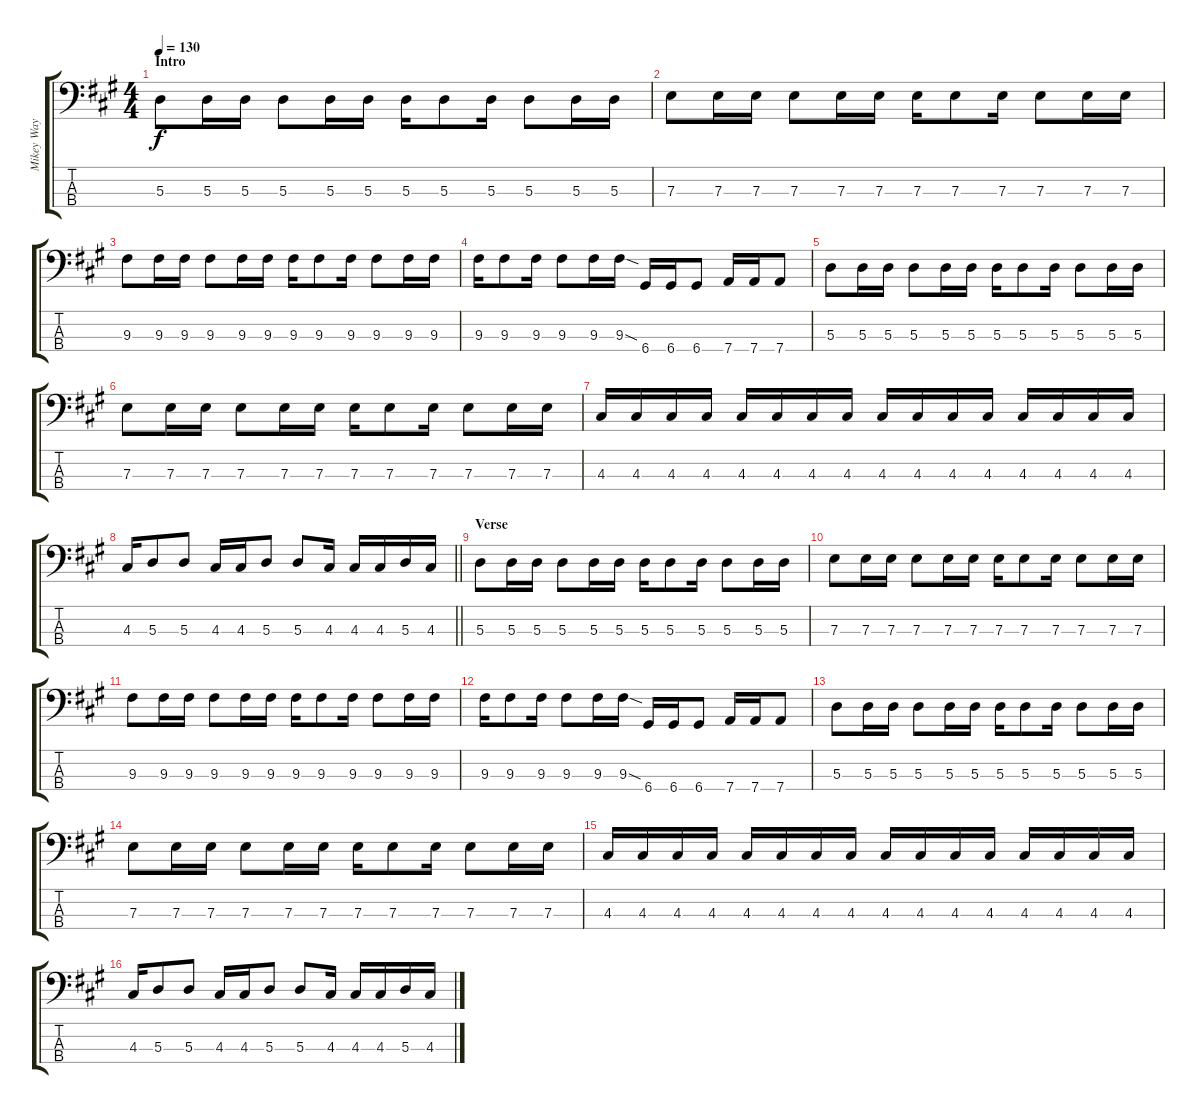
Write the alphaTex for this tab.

\track ("Mikey Way" "Mikey Way") {instrument electricbasspick}
\staff {score tabs}
\tuning (G2 D2 A1 D1) {hide}
\ts (4 4)
\section ("" "Intro")
\tempo 130
\clef f4
\ks a
5.3.8{dy f instrument electricbasspick} 5.3.16 5.3.16 5.3.8 5.3.16 5.3.16 5.3.16 5.3.8 5.3.16 5.3.8 5.3.16 5.3.16 |
7.3.8 7.3.16 7.3.16 7.3.8 7.3.16 7.3.16 7.3.16 7.3.8 7.3.16 7.3.8 7.3.16 7.3.16 |
9.3.8 9.3.16 9.3.16 9.3.8 9.3.16 9.3.16 9.3.16 9.3.8 9.3.16 9.3.8 9.3.16 9.3.16 |
9.3.16 9.3.8 9.3.16 9.3.8 9.3.16 9.3{sod}.16 6.4.16 6.4.16 6.4.8 7.4.16 7.4.16 7.4.8 |
5.3.8 5.3.16 5.3.16 5.3.8 5.3.16 5.3.16 5.3.16 5.3.8 5.3.16 5.3.8 5.3.16 5.3.16 |
7.3.8 7.3.16 7.3.16 7.3.8 7.3.16 7.3.16 7.3.16 7.3.8 7.3.16 7.3.8 7.3.16 7.3.16 |
4.3.16 4.3.16 4.3.16 4.3.16 4.3.16 4.3.16 4.3.16 4.3.16 4.3.16 4.3.16 4.3.16 4.3.16 4.3.16 4.3.16 4.3.16 4.3.16 |
\barLineRight lightlight
4.3.16 5.3.8 5.3.8 4.3.16 4.3.16 5.3.8 5.3.8 4.3.16 4.3.16 4.3.16 5.3.16 4.3.16 |
\section ("" "Verse")
5.3.8 5.3.16 5.3.16 5.3.8 5.3.16 5.3.16 5.3.16 5.3.8 5.3.16 5.3.8 5.3.16 5.3.16 |
7.3.8 7.3.16 7.3.16 7.3.8 7.3.16 7.3.16 7.3.16 7.3.8 7.3.16 7.3.8 7.3.16 7.3.16 |
9.3.8 9.3.16 9.3.16 9.3.8 9.3.16 9.3.16 9.3.16 9.3.8 9.3.16 9.3.8 9.3.16 9.3.16 |
9.3.16 9.3.8 9.3.16 9.3.8 9.3.16 9.3{sod}.16 6.4.16 6.4.16 6.4.8 7.4.16 7.4.16 7.4.8 |
5.3.8 5.3.16 5.3.16 5.3.8 5.3.16 5.3.16 5.3.16 5.3.8 5.3.16 5.3.8 5.3.16 5.3.16 |
7.3.8 7.3.16 7.3.16 7.3.8 7.3.16 7.3.16 7.3.16 7.3.8 7.3.16 7.3.8 7.3.16 7.3.16 |
4.3.16 4.3.16 4.3.16 4.3.16 4.3.16 4.3.16 4.3.16 4.3.16 4.3.16 4.3.16 4.3.16 4.3.16 4.3.16 4.3.16 4.3.16 4.3.16 |
4.3.16 5.3.8 5.3.8 4.3.16 4.3.16 5.3.8 5.3.8 4.3.16 4.3.16 4.3.16 5.3.16 4.3.16
